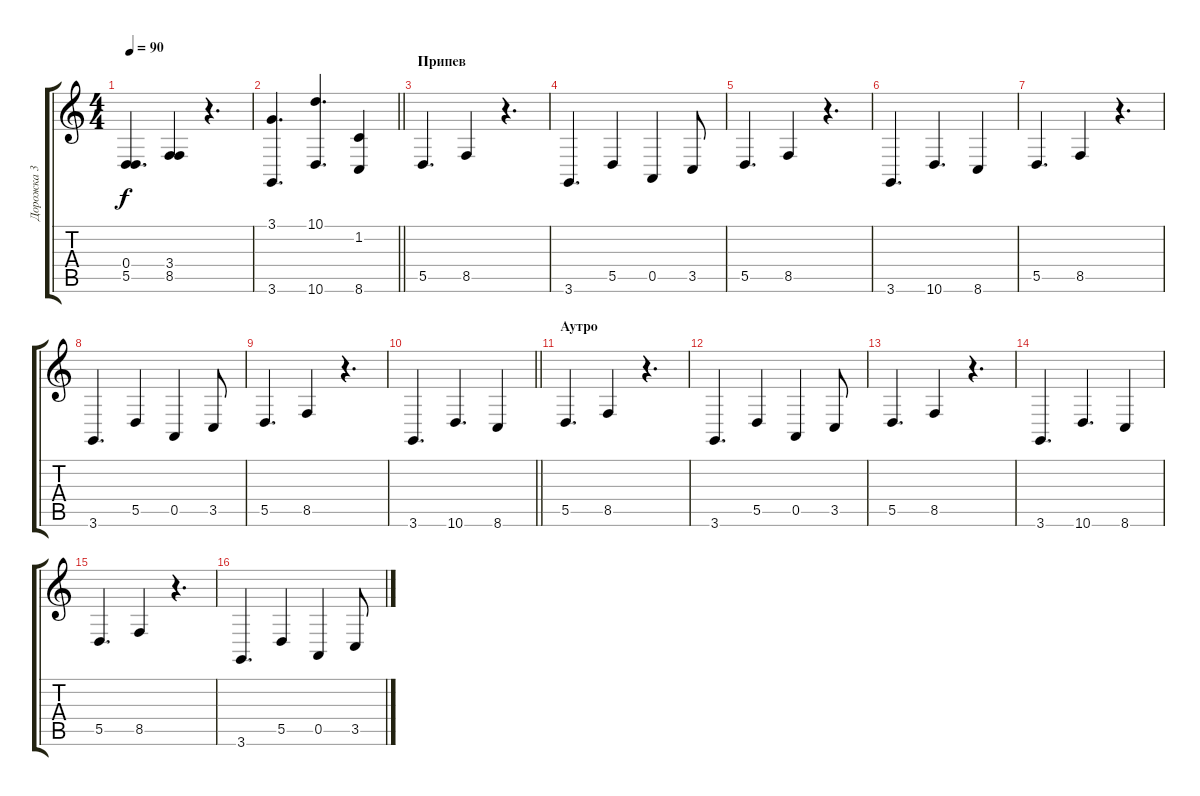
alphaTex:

\track ("Дорожка 3" "Дорожка 3") {instrument brightacousticpiano}
\staff {score tabs}
\tuning (E4 B3 G3 D3 A2 E2) {hide}
\ts (4 4)
\tempo 90
\clef g2
\ks c
(0.4 5.5).4{d dy f} (3.4 8.5).4 r.4{d} |
\barLineRight lightlight
(3.1 3.6).4{d} (10.1 10.6).4{d} (1.2 8.6).4 |
\section ("" "Припев")
5.5.4{d} 8.5.4 r.4{d} |
3.6.4{d} 5.5.4 0.5.4 3.5.8 |
5.5.4{d} 8.5.4 r.4{d} |
3.6.4{d} 10.6.4{d} 8.6.4 |
5.5.4{d} 8.5.4 r.4{d} |
3.6.4{d} 5.5.4 0.5.4 3.5.8 |
5.5.4{d} 8.5.4 r.4{d} |
\barLineRight lightlight
3.6.4{d} 10.6.4{d} 8.6.4 |
\section ("" "Аутро")
5.5.4{d} 8.5.4 r.4{d} |
3.6.4{d} 5.5.4 0.5.4 3.5.8 |
5.5.4{d} 8.5.4 r.4{d} |
3.6.4{d} 10.6.4{d} 8.6.4 |
5.5.4{d} 8.5.4 r.4{d} |
3.6.4{d} 5.5.4 0.5.4 3.5.8
